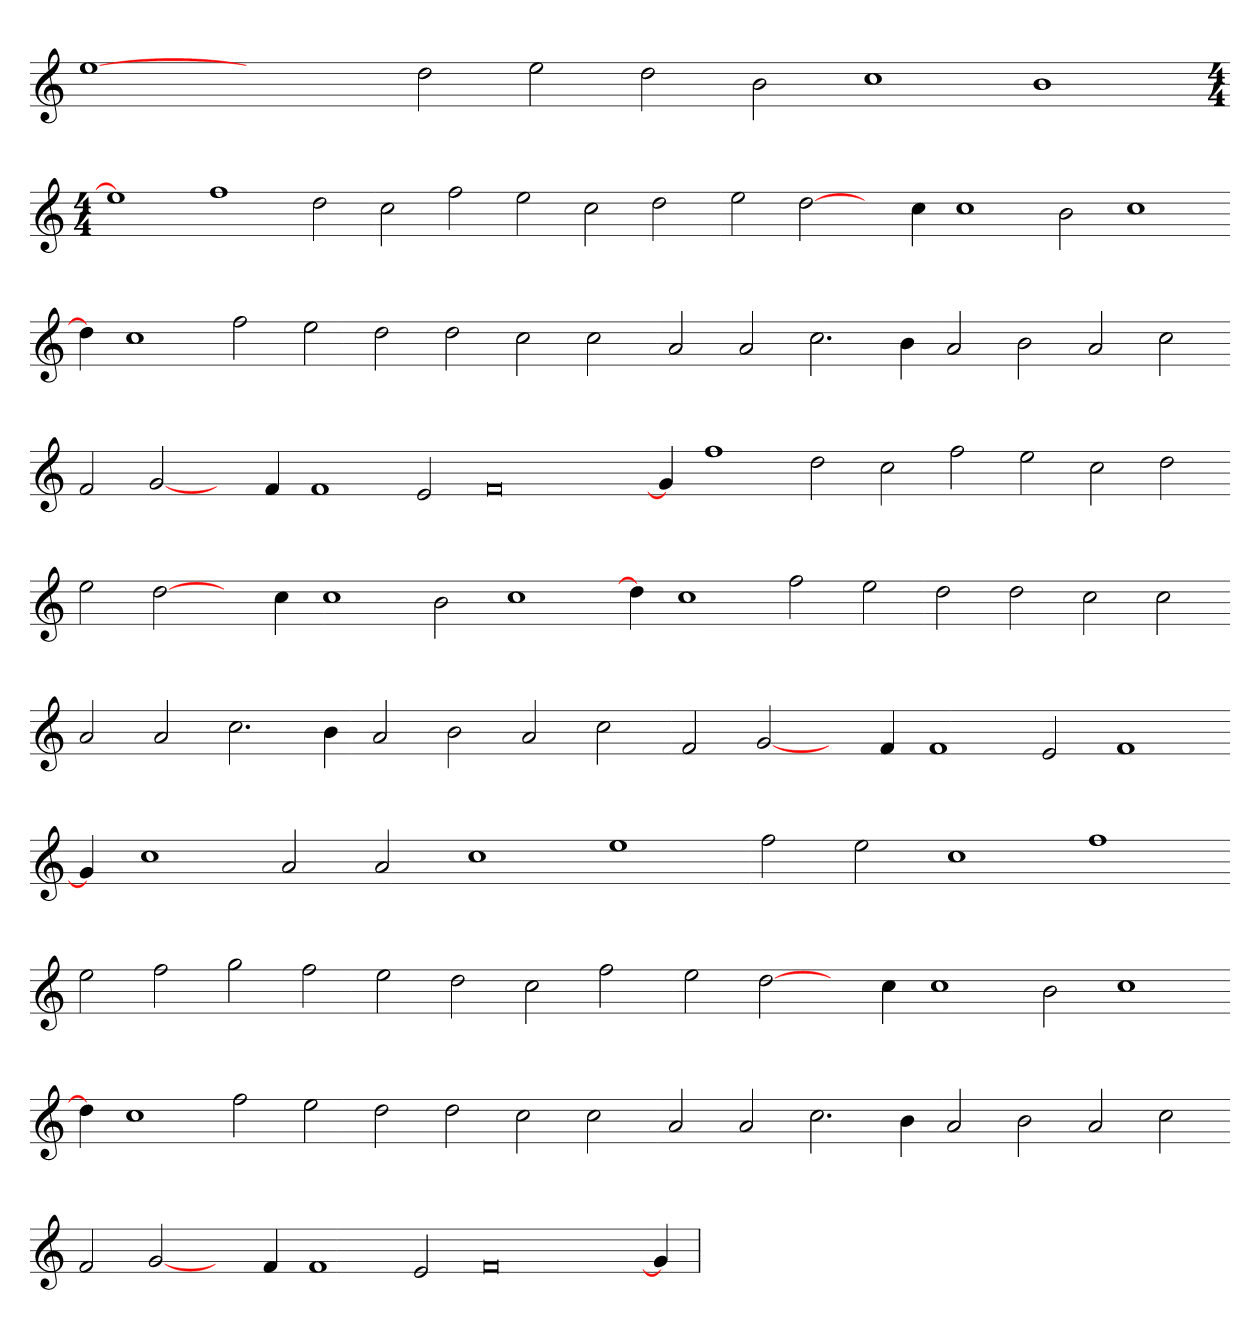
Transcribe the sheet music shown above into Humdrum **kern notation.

**kern
*part1
*staff1
*clefG2
*k[]
=
[1ee
1ryy
2dd
2ee
2dd
2b
1cc
1b
=-
*M4/4
1ee]
1ff
2dd
2cc
2ff
2ee
2cc
2dd
=-
2ee
[2dd
4ryy
4cc
1cc
2b
1cc
=-
4dd]
1cc
2ff
2ee
2dd
2dd
2cc
2cc
=-
2a
2a
2.cc
4b
2a
2b
2a
2cc
=-
2f
[2g
4ryy
4f
1f
2e
0f
=-
4g]
1ff
2dd
2cc
2ff
2ee
2cc
2dd
=-
2ee
[2dd
4ryy
4cc
1cc
2b
1cc
=-
4dd]
1cc
2ff
2ee
2dd
2dd
2cc
2cc
=-
2a
2a
2.cc
4b
2a
2b
2a
2cc
=-
2f
[2g
4ryy
4f
1f
2e
1f
=-
4g]
1cc
2a
2a
1cc
1ee
=-
2ff
2ee
1cc
1ff
=-
2ee
2ff
2gg
2ff
2ee
2dd
2cc
2ff
=-
2ee
[2dd
4ryy
4cc
1cc
2b
1cc
=-
4dd]
1cc
2ff
2ee
2dd
2dd
2cc
2cc
=-
2a
2a
2.cc
4b
2a
2b
2a
2cc
=-
2f
[2g
4ryy
4f
1f
2e
0f
=1-
4g]
=
*-
